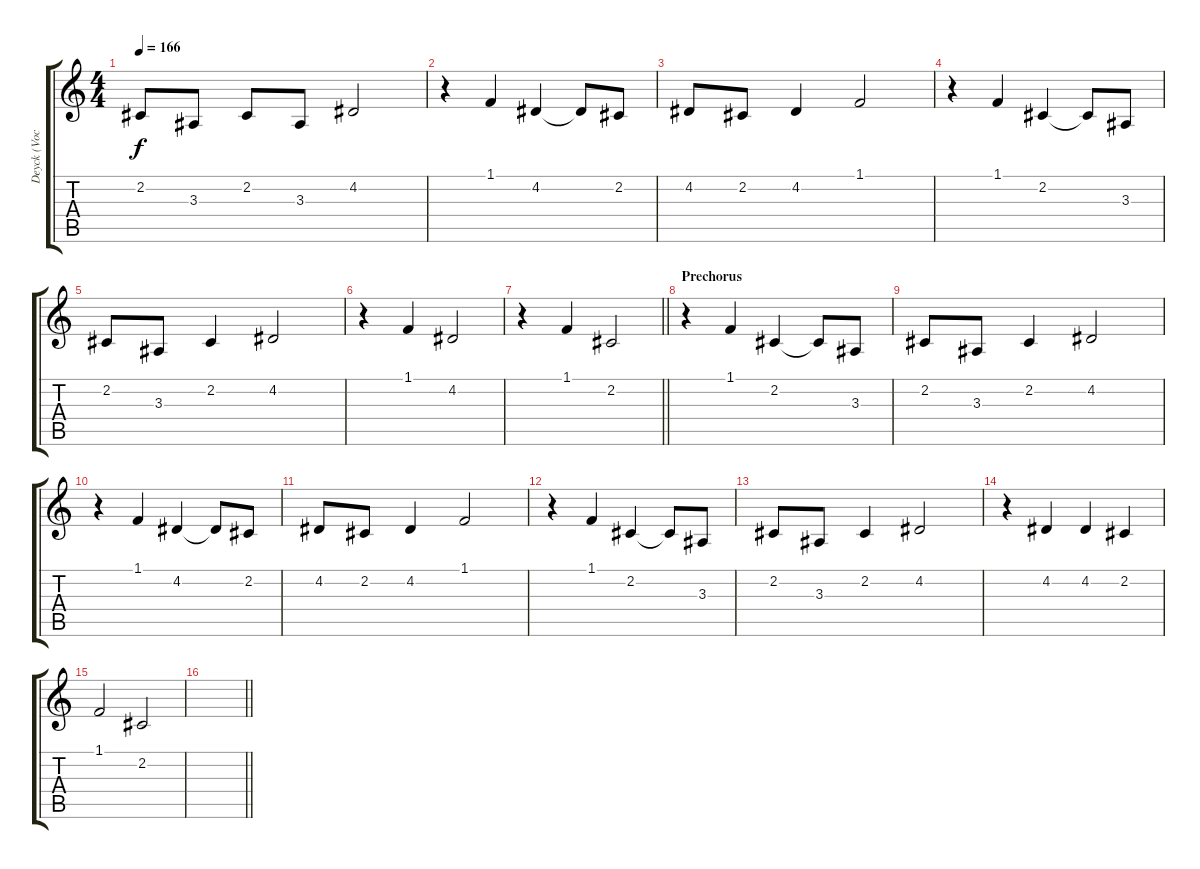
\track ("Deyck (Vocals)" "Deyck (Voc") {instrument lead2sawtooth}
\staff {score tabs}
\tuning (E4 B3 G3 D3 A2 E2) {hide}
\ts (4 4)
\tempo 166
\clef g2
\ks c
2.2.8{dy f} 3.3.8 2.2.8 3.3.8 4.2.2 |
r.4 1.1.4 4.2.4 4.2{t}.8 2.2.8 |
4.2.8 2.2.8 4.2.4 1.1.2 |
r.4 1.1.4 2.2.4 2.2{t}.8 3.3.8 |
2.2.8 3.3.8 2.2.4 4.2.2 |
r.4 1.1.4 4.2.2 |
\barLineRight lightlight
r.4 1.1.4 2.2.2 |
\section ("" "Prechorus")
r.4 1.1.4 2.2.4 2.2{t}.8 3.3.8 |
2.2.8 3.3.8 2.2.4 4.2.2 |
r.4 1.1.4 4.2.4 4.2{t}.8 2.2.8 |
4.2.8 2.2.8 4.2.4 1.1.2 |
r.4 1.1.4 2.2.4 2.2{t}.8 3.3.8 |
2.2.8 3.3.8 2.2.4 4.2.2 |
r.4 4.2.4 4.2.4 2.2.4 |
1.1.2 2.2.2 |
\barLineRight lightlight
